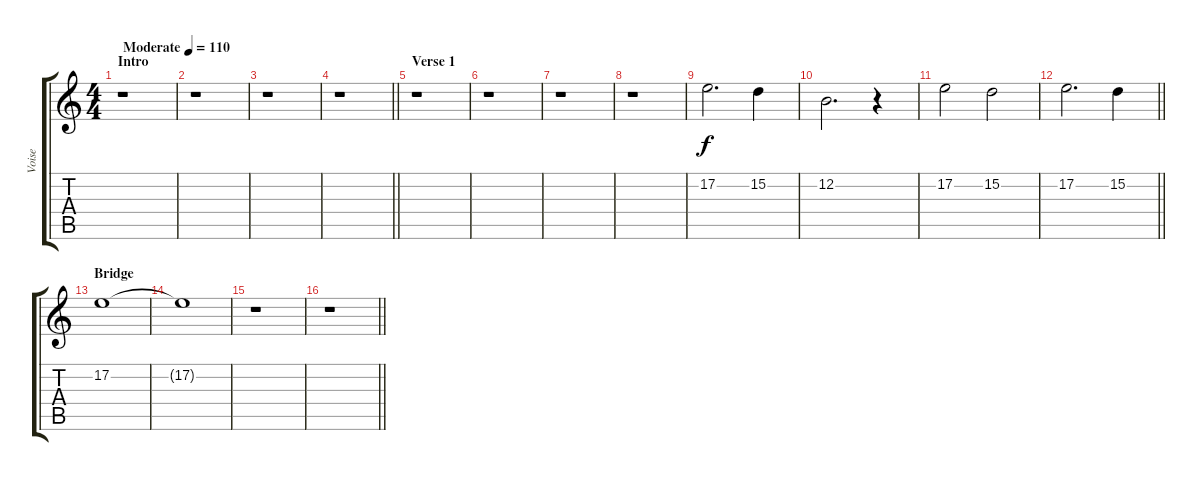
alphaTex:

\track ("Voise" "Voise") {instrument tenorsax}
\staff {score tabs}
\tuning (E4 B3 G3 D3 A2 E2) {hide}
\ts (4 4)
\section ("" "Intro")
\tempo (110 "Moderate")
\clef g2
\ks c
r.1{dy f instrument tenorsax} |
r.1 |
r.1 |
\barLineRight lightlight
r.1 |
\section ("" "Verse 1")
r.1 |
r.1 |
r.1 |
r.1 |
17.2.2{d} 15.2.4 |
12.2.2{d} r.4 |
17.2.2 15.2.2 |
\barLineRight lightlight
17.2.2{d} 15.2.4 |
\section ("" "Bridge")
17.2.1 |
17.2{t}.1 |
r.1 |
\barLineRight lightlight
r.1
